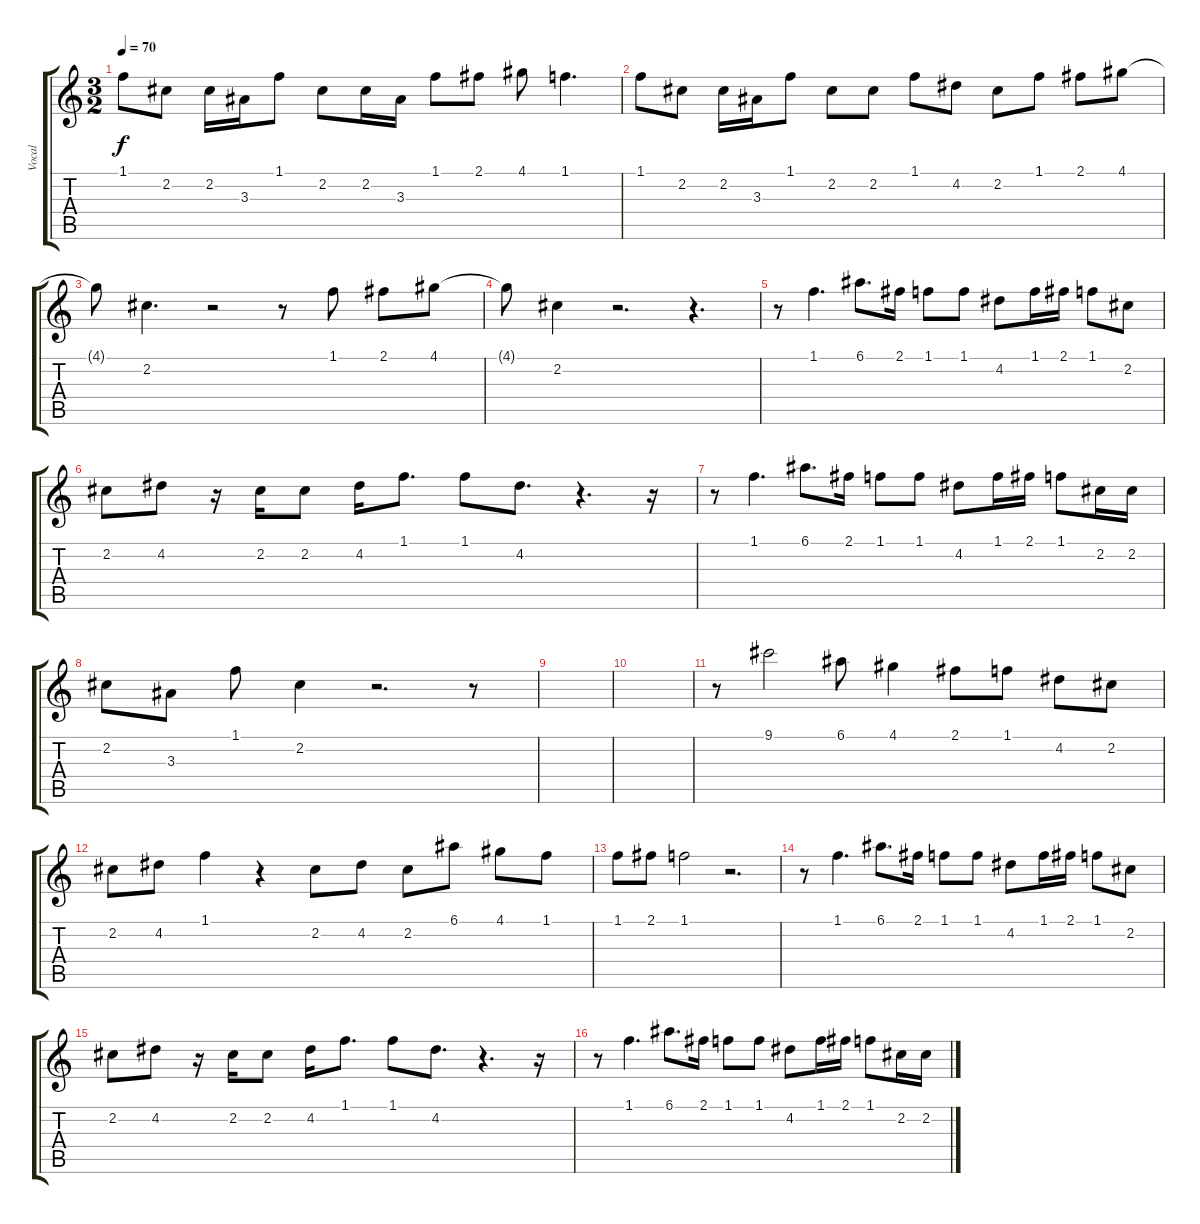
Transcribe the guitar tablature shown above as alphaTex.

\track ("Vocal" "Vocal") {instrument acousticguitarnylon}
\staff {score tabs}
\tuning (E4 B3 G3 D3 A2 E2) {hide}
\ts (3 2)
\tempo 70
\clef g2
\ks c
1.1.8{dy f} 2.2.8 2.2.16 3.3.16 1.1.8 2.2.8 2.2.16 3.3.16 1.1.8 2.1.8 4.1.8 1.1.4{d} |
1.1.8 2.2.8 2.2.16 3.3.16 1.1.8 2.2.8 2.2.8 1.1.8 4.2.8 2.2.8 1.1.8 2.1.8 4.1.8 |
4.1{t}.8 2.2.4{d} r.2 r.8 1.1.8 2.1.8 4.1.8 |
4.1{t}.8 2.2.4 r.2{d} r.4{d} |
r.8 1.1.4{d} 6.1.8{d} 2.1.16 1.1.8 1.1.8 4.2.8 1.1.16 2.1.16 1.1.8 2.2.8 |
2.2.8 4.2.8 r.16 2.2.16 2.2.8 4.2.16 1.1.8{d} 1.1.8 4.2.8{d} r.4{d} r.16 |
r.8 1.1.4{d} 6.1.8{d} 2.1.16 1.1.8 1.1.8 4.2.8 1.1.16 2.1.16 1.1.8 2.2.16 2.2.16 |
2.2.8 3.3.8 1.1.8 2.2.4 r.2{d} r.8 |
|
|
r.8 9.1.2 6.1.8 4.1.4 2.1.8 1.1.8 4.2.8 2.2.8 |
2.2.8 4.2.8 1.1.4 r.4 2.2.8 4.2.8 2.2.8 6.1.8 4.1.8 1.1.8 |
1.1.8 2.1.8 1.1.2 r.2{d} |
r.8 1.1.4{d} 6.1.8{d} 2.1.16 1.1.8 1.1.8 4.2.8 1.1.16 2.1.16 1.1.8 2.2.8 |
2.2.8 4.2.8 r.16 2.2.16 2.2.8 4.2.16 1.1.8{d} 1.1.8 4.2.8{d} r.4{d} r.16 |
r.8 1.1.4{d} 6.1.8{d} 2.1.16 1.1.8 1.1.8 4.2.8 1.1.16 2.1.16 1.1.8 2.2.16 2.2.16
